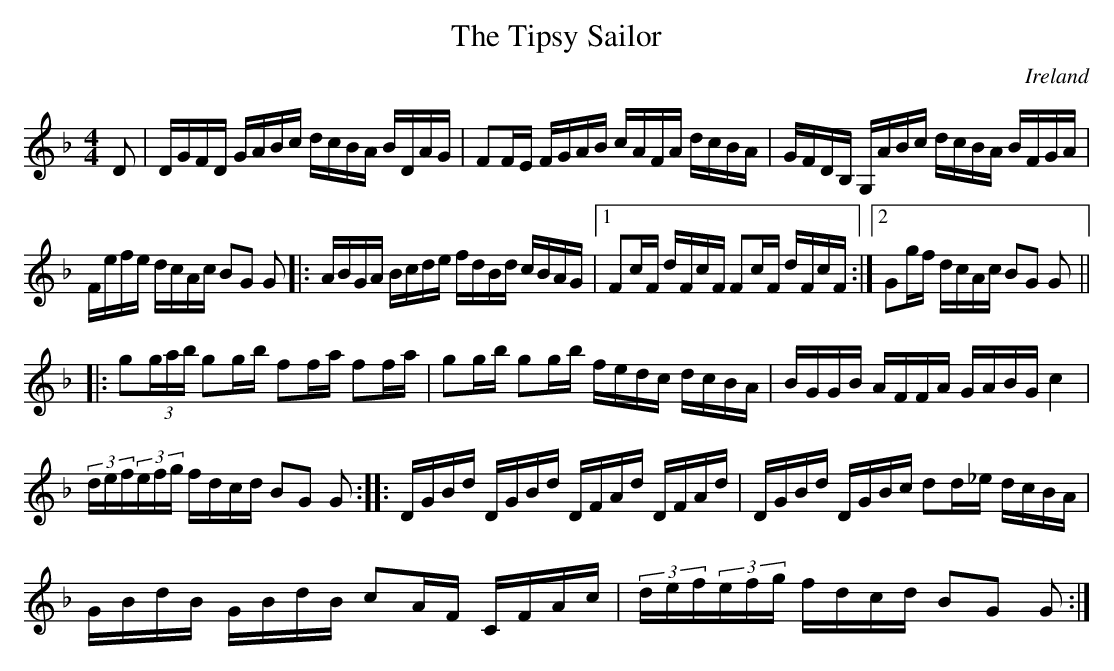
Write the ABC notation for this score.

X:1
T:Tipsy Sailor, The
O:Ireland
M:4/4
L:1/16
K:GDor
D2 |\
DGFD GABc dcBA BDAG | F2FE FGAB cAFA dcBA |\
GFDB, G,ABc dcBA BFGA |
Fefe dcAc B2G2 G2 |:\
ABGA Bcde fdBd cBAG |1 F2cF dFcF F2cF dFcF \
:|2 G2gf dcAc B2G2 G2 ||
|:g2(3gab g2gb f2fa f2fa| g2gb g2gb fedc dcBA |\
BGGB AFFA GABG c4 |
(3def(3efg fdcd B2G2 G2 ::\
DGBd DGBd DFAd DFAd | DGBd DGBc d2d_e dcBA |
GBdB GBdB c2AF CFAc | (3def(3efg fdcd B2G2 G2:|
